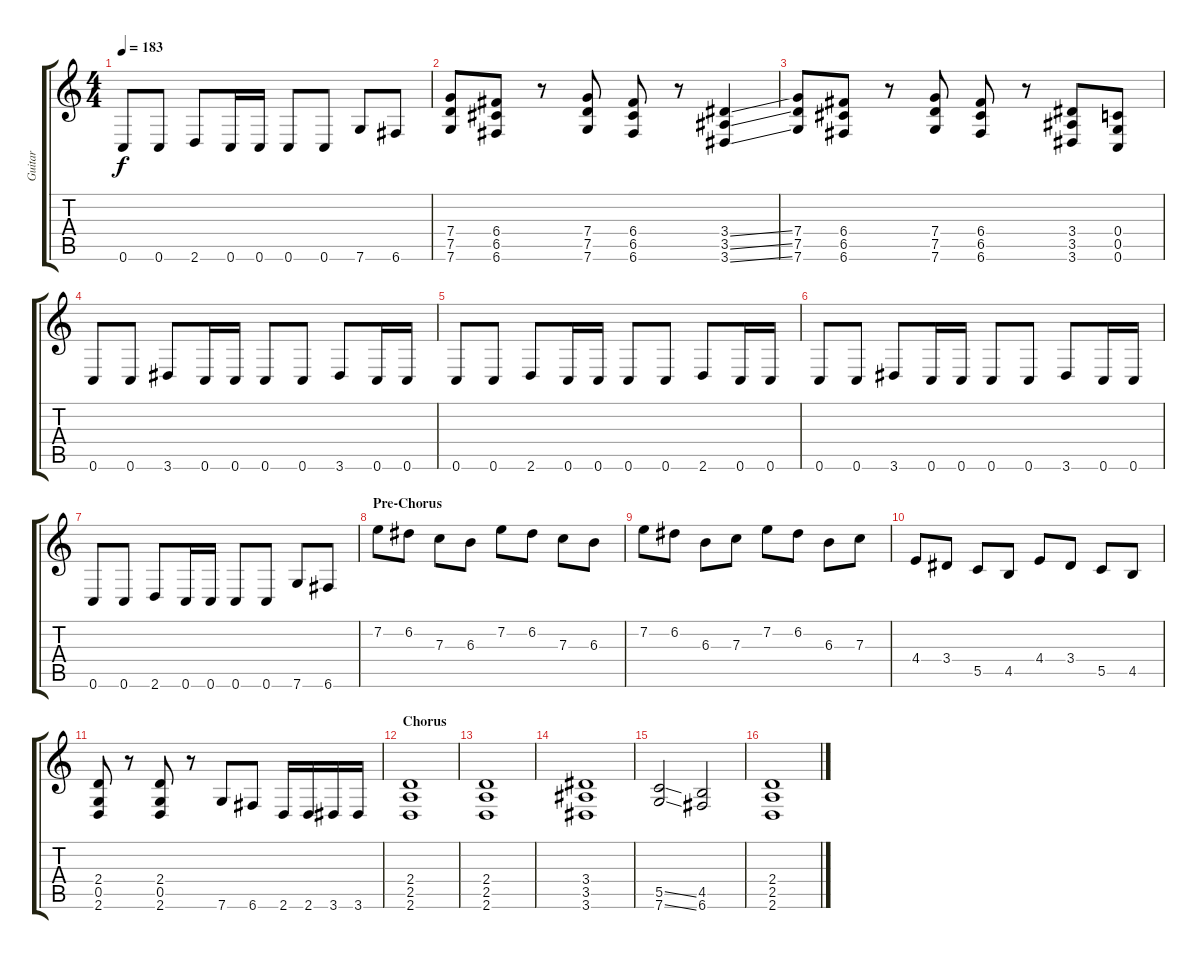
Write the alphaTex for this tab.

\track ("Guitar" "Guitar") {instrument distortionguitar}
\staff {score tabs}
\tuning (D4 A3 F3 C3 G2 C2) {hide}
\ts (4 4)
\tempo 183
\clef g2
\ks c
0.6.8{dy f} 0.6.8 2.6.8 0.6.16 0.6.16 0.6.8 0.6.8 7.6.8 6.6.8 |
(7.4 7.5 7.6).8 (6.4 6.5 6.6).8 r.8 (7.4 7.5 7.6).8 (6.4 6.5 6.6).8 r.8 (3.4{ss} 3.5{ss} 3.6{ss}).4 |
(7.4 7.5 7.6).8 (6.4 6.5 6.6).8 r.8 (7.4 7.5 7.6).8 (6.4 6.5 6.6).8 r.8 (3.4 3.5 3.6).8 (0.4 0.5 0.6).8 |
0.6.8 0.6.8 3.6.8 0.6.16 0.6.16 0.6.8 0.6.8 3.6.8 0.6.16 0.6.16 |
0.6.8 0.6.8 2.6.8 0.6.16 0.6.16 0.6.8 0.6.8 2.6.8 0.6.16 0.6.16 |
0.6.8 0.6.8 3.6.8 0.6.16 0.6.16 0.6.8 0.6.8 3.6.8 0.6.16 0.6.16 |
0.6.8 0.6.8 2.6.8 0.6.16 0.6.16 0.6.8 0.6.8 7.6.8 6.6.8 |
\section ("" "Pre-Chorus")
7.2.8 6.2.8 7.3.8 6.3.8 7.2.8 6.2.8 7.3.8 6.3.8 |
7.2.8 6.2.8 6.3.8 7.3.8 7.2.8 6.2.8 6.3.8 7.3.8 |
4.4.8 3.4.8 5.5.8 4.5.8 4.4.8 3.4.8 5.5.8 4.5.8 |
(2.4 0.5 2.6).8 r.8 (2.4 0.5 2.6).8 r.8 7.6.8 6.6.8 2.6.16 2.6.16 3.6.16 3.6.16 |
\section ("" "Chorus")
(2.4 2.5 2.6).1 |
(2.4 2.5 2.6).1 |
(3.4 3.5 3.6).1 |
(5.5{ss} 7.6{ss}).2 (4.5 6.6).2 |
(2.4 2.5 2.6).1
